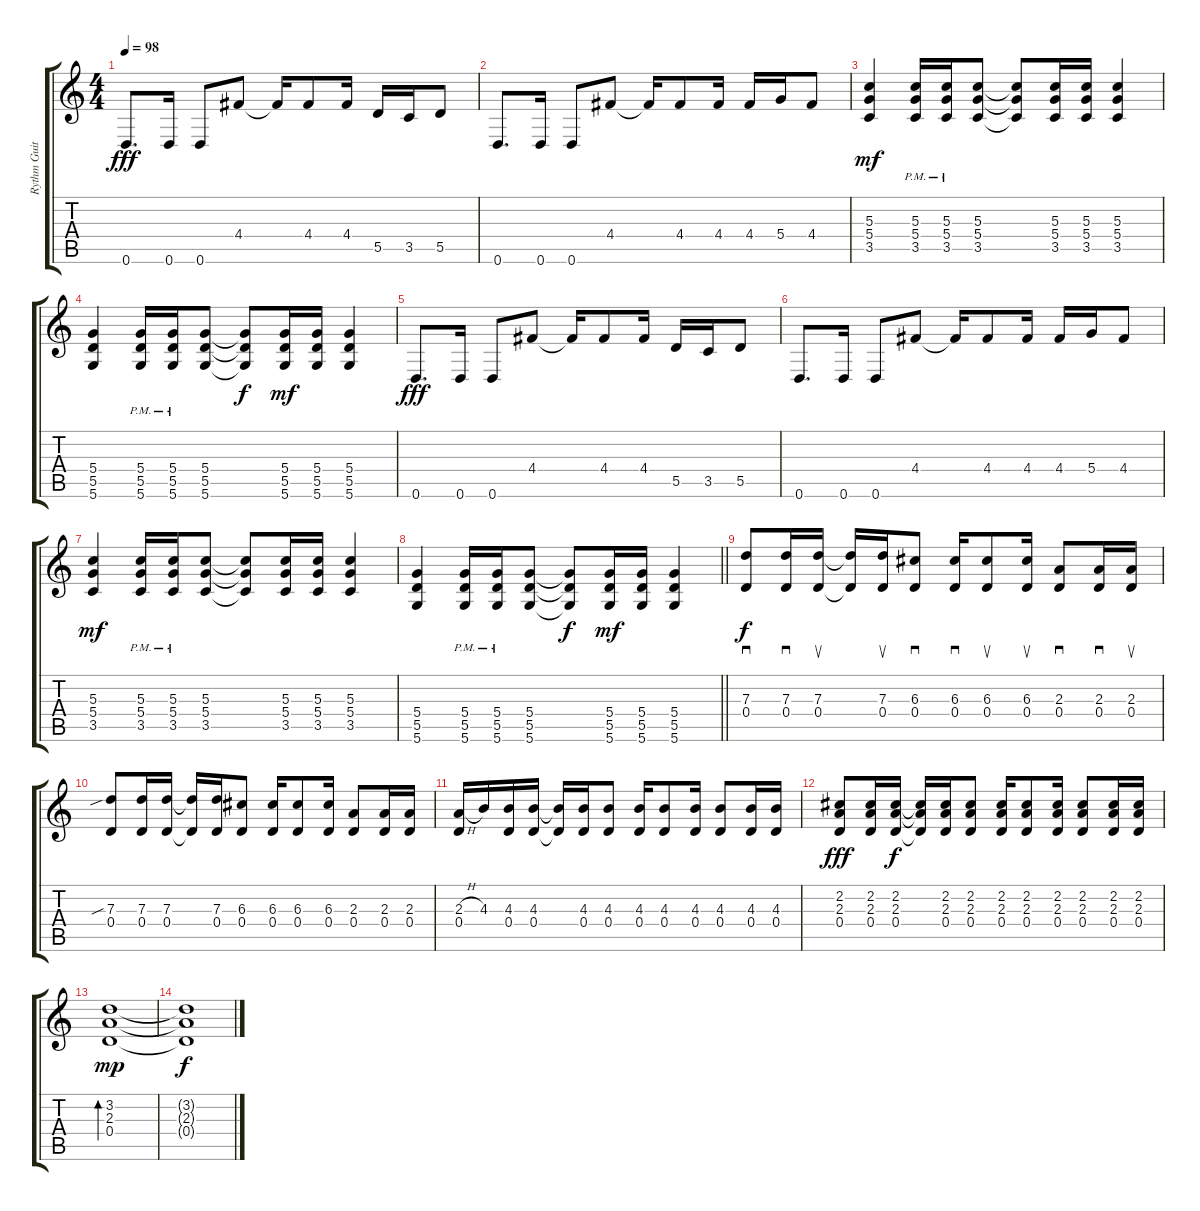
\track ("Rythm Guitar1" "Rythm Guit") {instrument overdrivenguitar}
\staff {score tabs}
\tuning (E4 B3 G3 D3 A2 D2) {hide}
\ts (4 4)
\tempo 98
\clef g2
\ks c
0.6.8{d dy fff} 0.6.16 0.6.8 4.4.8 4.4{t}.16 4.4.8 4.4.16 5.5.16 3.5.16 5.5.8 |
0.6.8{d} 0.6.16 0.6.8 4.4.8 4.4{t}.16 4.4.8 4.4.16 4.4.16 5.4.16 4.4.8 |
(5.3 5.4 3.5).4{dy mf} (5.3{pm} 5.4{pm} 3.5{pm}).16 (5.3{pm} 5.4{pm} 3.5{pm}).16 (5.3 5.4 3.5).8 (5.3{t} 5.4{t} 3.5{t}).8 (5.3 5.4 3.5).16 (5.3 5.4 3.5).16 (5.3 5.4 3.5).4 |
(5.4 5.5 5.6).4 (5.4{pm} 5.5{pm} 5.6).16 (5.4{pm} 5.5{pm} 5.6).16 (5.4 5.5 5.6).8 (5.4{t} 5.5{t} 5.6{t}).8{dy f} (5.4 5.5 5.6).16{dy mf} (5.4 5.5 5.6).16 (5.4 5.5 5.6).4 |
0.6.8{d dy fff} 0.6.16 0.6.8 4.4.8 4.4{t}.16 4.4.8 4.4.16 5.5.16 3.5.16 5.5.8 |
0.6.8{d} 0.6.16 0.6.8 4.4.8 4.4{t}.16 4.4.8 4.4.16 4.4.16 5.4.16 4.4.8 |
(5.3 5.4 3.5).4{dy mf} (5.3{pm} 5.4{pm} 3.5{pm}).16 (5.3{pm} 5.4{pm} 3.5{pm}).16 (5.3 5.4 3.5).8 (5.3{t} 5.4{t} 3.5{t}).8 (5.3 5.4 3.5).16 (5.3 5.4 3.5).16 (5.3 5.4 3.5).4 |
\barLineRight lightlight
(5.4 5.5 5.6).4 (5.4{pm} 5.5{pm} 5.6).16 (5.4{pm} 5.5{pm} 5.6).16 (5.4 5.5 5.6).8 (5.4{t} 5.5{t} 5.6{t}).8{dy f} (5.4 5.5 5.6).16{dy mf} (5.4 5.5 5.6).16 (5.4 5.5 5.6).4 |
(7.3 0.4).8{sd dy f} (7.3 0.4).16{sd} (7.3 0.4).16{su} (7.3{t} 0.4{t}).16 (7.3 0.4).16{su} (6.3 0.4).8{sd} (6.3 0.4).16{sd} (6.3 0.4).8{su} (6.3 0.4).16{su} (2.3 0.4).8{sd} (2.3 0.4).16{sd} (2.3 0.4).16{su} |
(7.3{sib} 0.4).8 (7.3 0.4).16 (7.3 0.4).16 (7.3{t} 0.4{t}).16 (7.3 0.4).16 (6.3 0.4).8 (6.3 0.4).16 (6.3 0.4).8 (6.3 0.4).16 (2.3 0.4).8 (2.3 0.4).16 (2.3 0.4).16 |
(2.3{h} 0.4).16 4.3.16 (4.3 0.4).16 (4.3 0.4).16 (4.3{t} 0.4{t}).16 (4.3 0.4).16 (4.3 0.4).8 (4.3 0.4).16 (4.3 0.4).8 (4.3 0.4).16 (4.3 0.4).8 (4.3 0.4).16 (4.3 0.4).16 |
(2.2 2.3 0.4).8{dy fff} (2.2 2.3 0.4).16 (2.2 2.3 0.4).16{dy f} (2.2{t} 2.3{t} 0.4{t}).16 (2.2 2.3 0.4).16 (2.2 2.3 0.4).8 (2.2 2.3 0.4).16 (2.2 2.3 0.4).8 (2.2 2.3 0.4).16 (2.2 2.3 0.4).8 (2.2 2.3 0.4).16 (2.2 2.3 0.4).16 |
(3.2 2.3 0.4).1{bd 240 dy mp} |
(3.2{t} 2.3{t} 0.4{t}).1{dy f}
